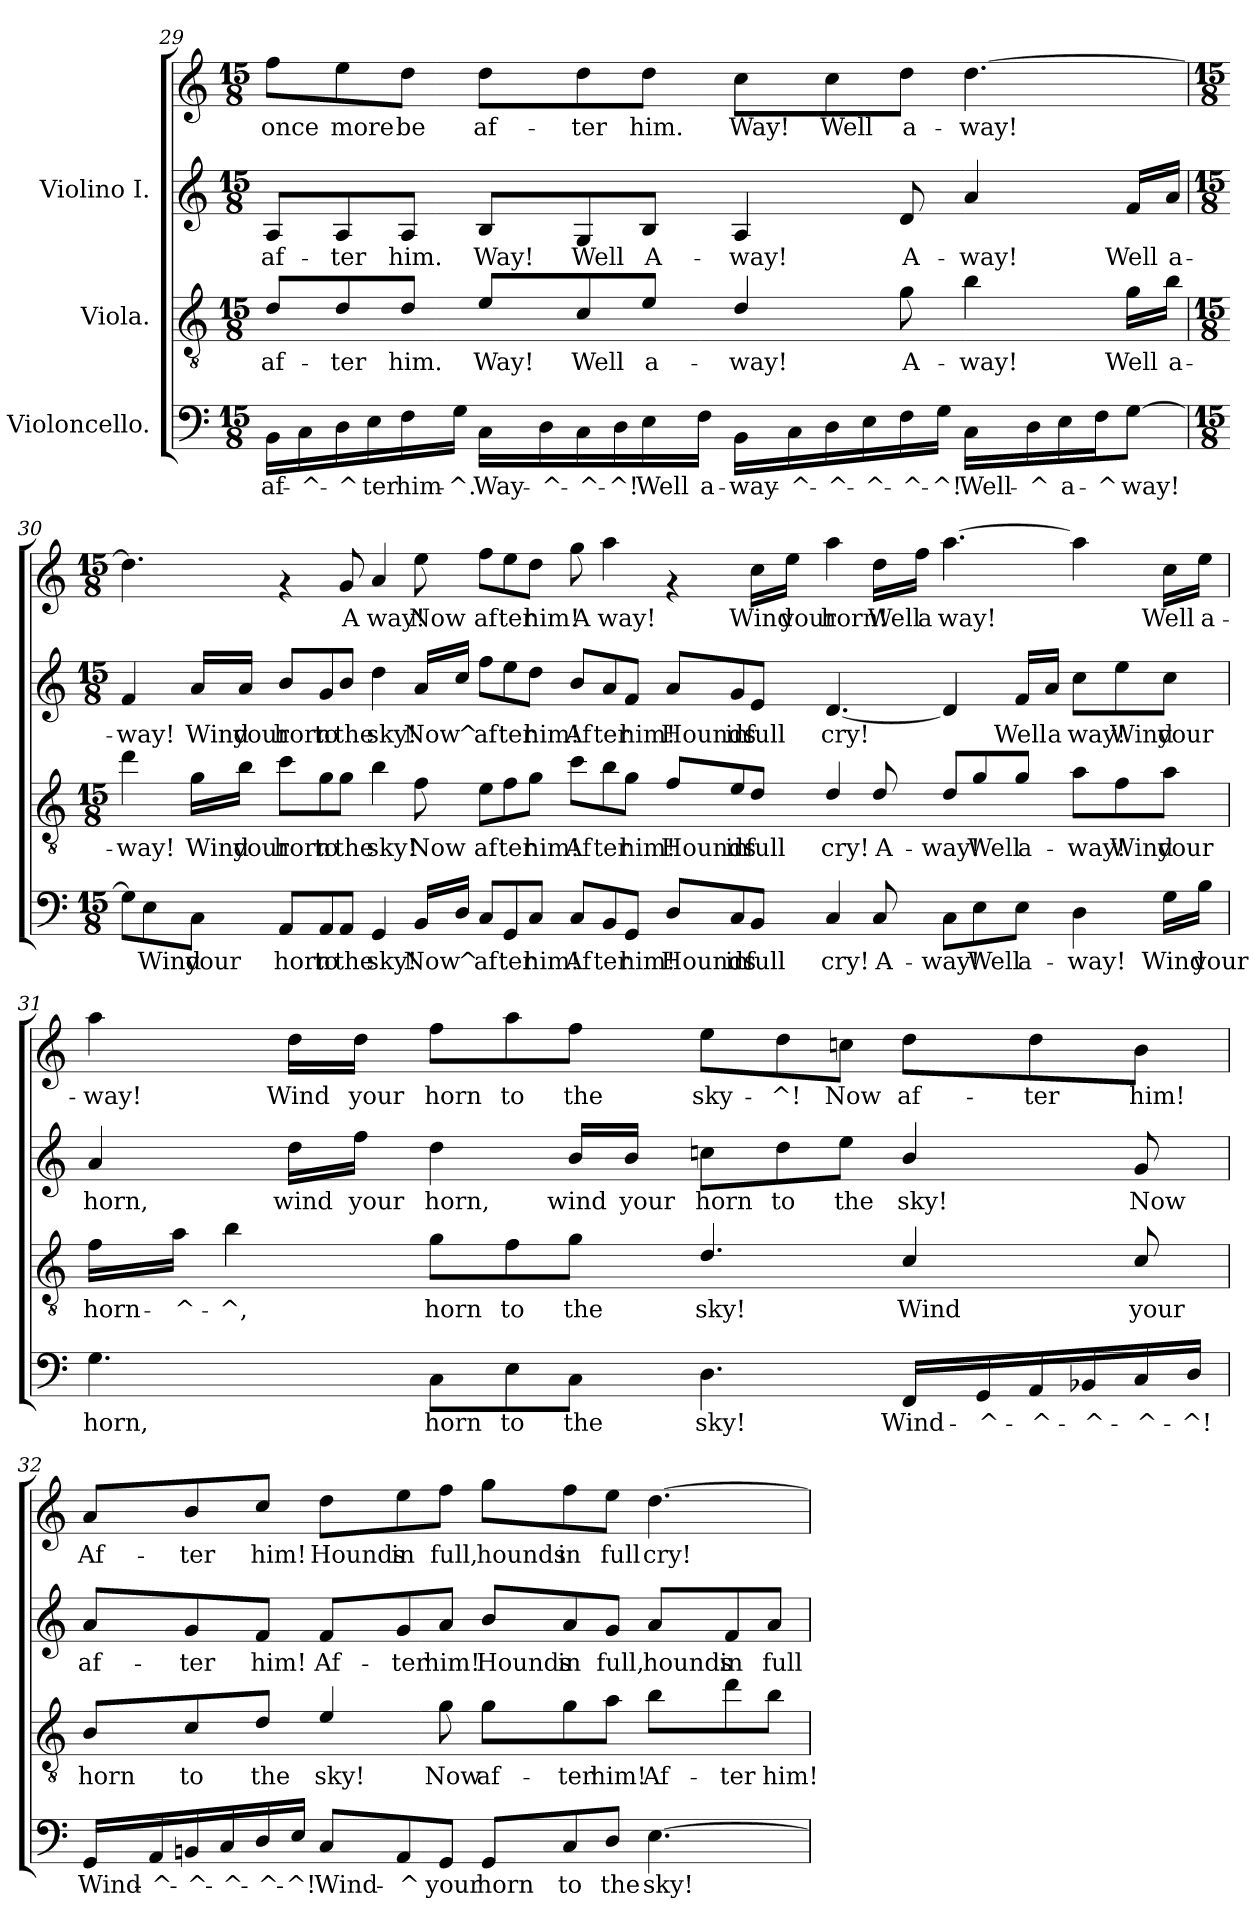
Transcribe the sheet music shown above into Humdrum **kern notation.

**kern	**text	**kern	**text	**kern	**text	**kern	**text
*part3	*part3	*part2	*part2	*part1	*part1	*part1	*part1
*staff4	*staff4	*staff3	*staff3	*staff2	*staff2	*staff1	*staff1
*I"Violoncello.	*	*I"Viola.	*	*I"Violino I.	*	*	*
!!LO:LB:g=z
*clefF4	*	*clefGv2	*	*clefG2	*	*clefG2	*
*	*	*ITrd4c7	*	*ITrd1c2	*	*ITrd1c2	*
*M15/8	*	*M15/8	*	*M15/8	*	*M15/8	*
=29	=29	=29	=29	=29	=29	=29	=29
!	!LO:LY:b:cj	!	!LO:LY:b:cj	!	!LO:LY:b:cj	!	!LO:LY:b:cj
16BB\L	af-	8G/L	af-	8G/L	af-	8ee\L	once
!	!LO:LY:b:cj	!	!	!	!	!	!
16C\	-^-	.	.	.	.	.	.
!	!LO:LY:b:cj	!	!LO:LY:b:cj	!	!LO:LY:b:cj	!	!LO:LY:b:cj
16D\	-^	8G/	-ter	8G/	-ter	8dd\	more
!	!LO:LY:b:cj	!	!	!	!	!	!
16E\	ter	.	.	.	.	.	.
!	!LO:LY:b:cj	!	!LO:LY:b:cj	!	!LO:LY:b:cj	!	!LO:LY:b:cj
16F\	him-	8G/J	him.	8G/J	him.	8cc\J	be
!	!LO:LY:b:cj	!	!	!	!	!	!
16G\J	-^.	.	.	.	.	.	.
!	!LO:LY:b:cj	!	!LO:LY:b:cj	!	!LO:LY:b:cj	!	!LO:LY:b:cj
16C\L	Way-	8A/L	Way!	8A/L	Way!	8cc\L	af-
!	!LO:LY:b:cj	!	!	!	!	!	!
16D\	-^-	.	.	.	.	.	.
!	!LO:LY:b:cj	!	!LO:LY:b:cj	!	!LO:LY:b:cj	!	!LO:LY:b:cj
16C\	-^-	8F/	Well	8F/	Well	8cc\	-ter
!	!LO:LY:b:cj	!	!	!	!	!	!
16D\	-^!	.	.	.	.	.	.
!	!LO:LY:b:cj	!	!LO:LY:b:cj	!	!LO:LY:b:cj	!	!LO:LY:b:cj
16E\	Well	8A/J	a-	8A/J	A-	8cc\J	him.
!	!LO:LY:b:cj	!	!	!	!	!	!
16F\J	a-	.	.	.	.	.	.
!	!LO:LY:b:cj	!	!LO:LY:b:cj	!	!LO:LY:b:cj	!	!LO:LY:b:cj
16BB\L	-way-	4G/	-way!	4G/	-way!	8b\L	Way!
!	!LO:LY:b:cj	!	!	!	!	!	!
16C\	-^-	.	.	.	.	.	.
!	!LO:LY:b:cj	!	!	!	!	!	!LO:LY:b:cj
16D\	-^-	.	.	.	.	8b\	Well
!	!LO:LY:b:cj	!	!	!	!	!	!
16E\	-^-	.	.	.	.	.	.
!	!LO:LY:b:cj	!	!LO:LY:b:cj	!	!LO:LY:b:cj	!	!LO:LY:b:cj
16F\	-^-	8c\	A-	8c/	A-	8cc\J	a-
!	!LO:LY:b:cj	!	!	!	!	!	!
16G\J	-^!	.	.	.	.	.	.
!	!LO:LY:b:cj	!	!LO:LY:b:cj	!	!LO:LY:b:cj	!	!LO:LY:b:cj
16C\L	Well-	4e\	-way!	4g/	-way!	[>4.cc\	-way!
!	!LO:LY:b:cj	!	!	!	!	!	!
16D\	-^	.	.	.	.	.	.
!	!LO:LY:b:cj	!	!	!	!	!	!
16E\	a-	.	.	.	.	.	.
!	!LO:LY:b:cj	!	!	!	!	!	!
16F\	-^	.	.	.	.	.	.
!	!LO:LY:b:cj	!	!LO:LY:b:cj	!	!LO:LY:b:cj	!	!
[>8G\J	way!	16c\L	Well	16e/L	Well	.	.
!	!	!	!LO:LY:b:cj	!	!LO:LY:b:cj	!	!
.	.	16e\J	a-	16g/J	a-	.	.
!!LO:LB:g=z
=30	=30	=30	=30	=30	=30	=30	=30
*M15/8	*	*M15/8	*	*M15/8	*	*M15/8	*
!	!LO:LY:b:cj	!	!LO:LY:b:cj	!	!LO:LY:b:cj	!	!LO:LY:b:cj
8G\L]	.	4g\	-way!	4e/	-way!	4.cc\]	-
!	!LO:LY:b:cj	!	!	!	!	!	!
8E\	Wind	.	.	.	.	.	.
!	!LO:LY:b:cj	!	!LO:LY:b:cj	!	!LO:LY:b:cj	!	!
8C\J	your	16c\L	Wind	16g/L	Wind	.	.
!	!	!	!LO:LY:b:cj	!	!LO:LY:b:cj	!	!
.	.	16e\J	your	16g/J	your	.	.
!	!LO:LY:b:cj	!	!LO:LY:b:cj	!	!LO:LY:b:cj	!	!
8AA/L	horn	8f\L	horn	8a/L	horn	4rf	.
!	!LO:LY:b:cj	!	!LO:LY:b:cj	!	!LO:LY:b:cj	!	!
8AA/	to	8c\	to	8f/	to	.	.
!	!LO:LY:b:cj	!	!LO:LY:b:cj	!	!LO:LY:b:cj	!	!LO:LY:b:cj
8AA/J	the	8c\J	the	8a/J	the	8f/	A-
!	!LO:LY:b:cj	!	!LO:LY:b:cj	!	!LO:LY:b:cj	!	!LO:LY:b:cj
4GG/	sky!	4e\	sky!	4cc\	sky!	4g/	-way!
!	!LO:LY:b:cj	!	!LO:LY:b:cj	!	!LO:LY:b:cj	!	!LO:LY:b:cj
16BB/L	Now-	8B\	Now	16g/L	Now-	8dd\	Now
!	!LO:LY:b:cj	!	!	!	!LO:LY:b:cj	!	!
16D/J	-^	.	.	16b/J	-^	.	.
!	!LO:LY:b:cj	!	!LO:LY:b:cj	!	!LO:LY:b:cj	!	!LO:LY:b:cj
8C/L	af-	8A\L	af-	8ee\L	af-	8ee\L	af-
!	!LO:LY:b:cj	!	!LO:LY:b:cj	!	!LO:LY:b:cj	!	!LO:LY:b:cj
8GG/	-ter	8B\	-ter	8dd\	-ter	8dd\	-ter
!	!LO:LY:b:cj	!	!LO:LY:b:cj	!	!LO:LY:b:cj	!	!LO:LY:b:cj
8C/J	him!	8c\J	him!	8cc\J	him!	8cc\J	him!
!	!LO:LY:a:cj	!	!LO:LY:a:cj	!	!LO:LY:a:cj	!	!LO:LY:a:cj
8C/L	Af-	8f\L	Af-	8a/L	Af-	8ff\	A-
!	!LO:LY:a:cj	!	!LO:LY:a:cj	!	!LO:LY:a:cj	!	!LO:LY:a:cj
8BB/	-ter	8e\	-ter	8g/	-ter	4gg\	-way!
!	!LO:LY:a:cj	!	!LO:LY:a:cj	!	!LO:LY:a:cj	!	!
8GG/J	him!	8c\J	him!	8e/J	him!	.	.
!	!LO:LY:a:cj	!	!LO:LY:a:cj	!	!LO:LY:a:cj	!	!
8D/L	Hounds	8B/L	Hounds	8g/L	Hounds	4rf	.
!	!LO:LY:a:cj	!	!LO:LY:a:cj	!	!LO:LY:a:cj	!	!
8C/	in	8A/	in	8f/	in	.	.
!	!LO:LY:a:cj	!	!LO:LY:a:cj	!	!LO:LY:a:cj	!	!LO:LY:a:cj
8BB/J	full	8G/J	full	8d/J	full	16b\L	Wind
!	!	!	!	!	!	!	!LO:LY:a:cj
.	.	.	.	.	.	16dd\J	your
!	!LO:LY:a:cj	!	!LO:LY:a:cj	!	!LO:LY:a:cj	!	!LO:LY:a:cj
4C/	cry!	4G/	cry!	[<4.c/	cry!	4gg\	horn!
!	!LO:LY:a:cj	!	!LO:LY:a:cj	!	!	!	!LO:LY:a:cj
8C/	A-	8G/	A-	.	.	16cc\L	Well
!	!	!	!	!	!	!	!LO:LY:a:cj
.	.	.	.	.	.	16ee\J	a-
!	!LO:LY:a:cj	!	!LO:LY:a:cj	!	!LO:LY:a:cj	!	!LO:LY:a:cj
8C\L	-way!	8G/L	-way!	4c/]	.	[>4.gg\	-way!
!	!LO:LY:a:cj	!	!LO:LY:a:cj	!	!	!	!
8E\	Well	8c/	Well	.	.	.	.
!	!LO:LY:a:cj	!	!LO:LY:a:cj	!	!LO:LY:a:cj	!	!
8E\J	a-	8c/J	a-	16e/L	Well	.	.
!	!	!	!	!	!LO:LY:a:cj	!	!
.	.	.	.	16g/J	a-	.	.
!	!LO:LY:a:cj	!	!LO:LY:a:cj	!	!LO:LY:a:cj	!	!LO:LY:a:cj
4D\	-way!	8d\L	-way!	8b\L	-way!	4gg\]	.
!	!	!	!LO:LY:a:cj	!	!LO:LY:a:cj	!	!
.	.	8B\	Wind	8dd\	Wind	.	.
!	!LO:LY:a:cj	!	!LO:LY:a:cj	!	!LO:LY:a:cj	!	!LO:LY:a:cj
16G\L	Wind	8d\J	your	8b\J	your	16b\L	Well
!	!LO:LY:a:cj	!	!	!	!	!	!LO:LY:a:cj
16B\J	your	.	.	.	.	16dd\J	a-
!!LO:LB:g=z
=31	=31	=31	=31	=31	=31	=31	=31
!	!LO:LY:b:cj	!	!LO:LY:b:cj	!	!LO:LY:b:cj	!	!LO:LY:b:cj
4.G\	horn,	16B\L	horn-	4g/	horn,	4gg\	way!
!	!	!	!LO:LY:b:cj	!	!	!	!
.	.	16d\J	-^-	.	.	.	.
!	!	!	!LO:LY:b:cj	!	!	!	!
.	.	4e\	-^,	.	.	.	.
!	!	!	!	!	!LO:LY:b:cj	!	!LO:LY:b:cj
.	.	.	.	16cc\L	wind	16cc\L	Wind
!	!	!	!	!	!LO:LY:b:cj	!	!LO:LY:b:cj
.	.	.	.	16ee\J	your	16cc\J	your
!	!LO:LY:b:cj	!	!LO:LY:b:cj	!	!LO:LY:b:cj	!	!LO:LY:b:cj
8C\L	horn	8c\L	horn	4cc\	horn,	8ee\L	horn
!	!LO:LY:b:cj	!	!LO:LY:b:cj	!	!	!	!LO:LY:b:cj
8E\	to	8B\	to	.	.	8gg\	to
!	!LO:LY:b:cj	!	!LO:LY:b:cj	!	!LO:LY:b:cj	!	!LO:LY:b:cj
8C\J	the	8c\J	the	16a/L	wind	8ee\J	the
!	!	!	!	!	!LO:LY:b:cj	!	!
.	.	.	.	16a/J	your	.	.
!	!LO:LY:b:cj	!	!LO:LY:b:cj	!	!LO:LY:b:cj	!	!LO:LY:b:cj
4.D\	sky!	4.G/	sky!	8b-X\L	horn	8dd\L	sky-
!	!	!	!	!	!LO:LY:b:cj	!	!LO:LY:b:cj
.	.	.	.	8cc\	to	8cc\	-^!
!	!	!	!	!	!LO:LY:b:cj	!	!LO:LY:b:cj
.	.	.	.	8dd\J	the	8b-X\J	Now
!	!LO:LY:b:cj	!	!LO:LY:b:cj	!	!LO:LY:b:cj	!	!LO:LY:b:cj
16FF/L	Wind-	4F/	Wind	4a/	sky!	8cc\L	af-
!	!LO:LY:b:cj	!	!	!	!	!	!
16GG/	-^-	.	.	.	.	.	.
!	!LO:LY:b:cj	!	!	!	!	!	!LO:LY:b:cj
16AA/	-^-	.	.	.	.	8cc\	-ter
!	!LO:LY:b:cj	!	!	!	!	!	!
16BB-X/	-^-	.	.	.	.	.	.
!	!LO:LY:b:cj	!	!LO:LY:b:cj	!	!LO:LY:b:cj	!	!LO:LY:b:cj
16C/	-^-	8F/	your	8f/	Now	8a\J	him!
!	!LO:LY:b:cj	!	!	!	!	!	!
16D/J	-^!	.	.	.	.	.	.
!!LO:LB:g=z
=32	=32	=32	=32	=32	=32	=32	=32
!	!LO:LY:b:cj	!	!LO:LY:b:cj	!	!LO:LY:b:cj	!	!LO:LY:b:cj
16GG/L	Wind-	8E/L	horn	8g/L	af-	8g/L	Af-
!	!LO:LY:b:cj	!	!	!	!	!	!
16AA/	-^-	.	.	.	.	.	.
!	!LO:LY:b:cj	!	!LO:LY:b:cj	!	!LO:LY:b:cj	!	!LO:LY:b:cj
16BBn/	-^-	8F/	to	8f/	-ter	8a/	-ter
!	!LO:LY:b:cj	!	!	!	!	!	!
16C/	-^-	.	.	.	.	.	.
!	!LO:LY:b:cj	!	!LO:LY:b:cj	!	!LO:LY:b:cj	!	!LO:LY:b:cj
16D/	-^-	8G/J	the	8e/J	him!	8b/J	him!
!	!LO:LY:b:cj	!	!	!	!	!	!
16E/J	-^!	.	.	.	.	.	.
!	!LO:LY:b:cj	!	!LO:LY:b:cj	!	!LO:LY:b:cj	!	!LO:LY:b:cj
8C/L	Wind-	4A/	sky!	8e/L	Af-	8cc\L	Hounds
!	!LO:LY:b:cj	!	!	!	!LO:LY:b:cj	!	!LO:LY:b:cj
8AA/	-^	.	.	8f/	-ter	8dd\	in
!	!LO:LY:b:cj	!	!LO:LY:b:cj	!	!LO:LY:b:cj	!	!LO:LY:b:cj
8GG/J	your	8c\	Now	8g/J	him!	8ee\J	full,
!	!LO:LY:b:cj	!	!LO:LY:b:cj	!	!LO:LY:b:cj	!	!LO:LY:b:cj
8GG/L	horn	8c\L	af-	8a/L	Hounds	8ff\L	hounds
!	!LO:LY:b:cj	!	!LO:LY:b:cj	!	!LO:LY:b:cj	!	!LO:LY:b:cj
8C/	to	8c\	-ter	8g/	in	8ee\	in
!	!LO:LY:b:cj	!	!LO:LY:b:cj	!	!LO:LY:b:cj	!	!LO:LY:b:cj
8D/J	the	8d\J	him!	8f/J	full,	8dd\J	full
!	!LO:LY:b:cj	!	!LO:LY:b:cj	!	!LO:LY:b:cj	!	!LO:LY:b:cj
[>4.E\	sky!	8e\L	Af-	8g/L	hounds	[>4.cc\	cry!
!	!	!	!LO:LY:b:cj	!	!LO:LY:b:cj	!	!
.	.	8g\	-ter	8e/	in	.	.
!	!	!	!LO:LY:b:cj	!	!LO:LY:b:cj	!	!
.	.	8e\J	him!	8g/J	full	.	.
=	=	=	=	=	=	=	=
*-	*-	*-	*-	*-	*-	*-	*-
